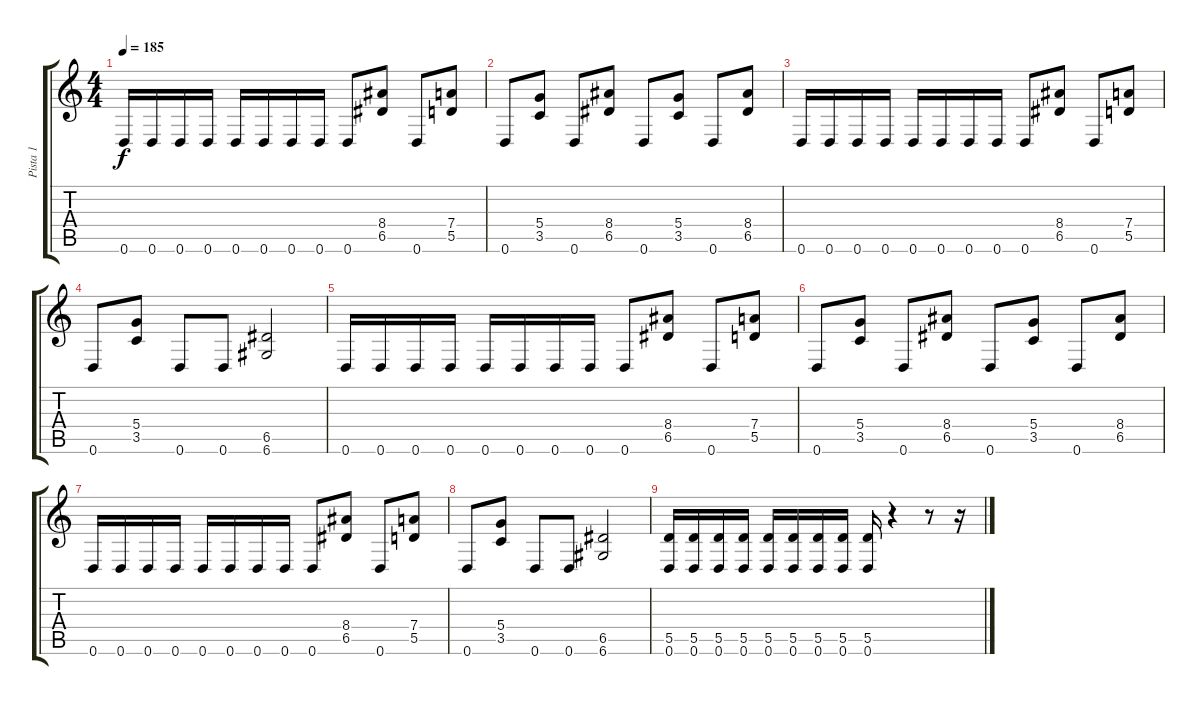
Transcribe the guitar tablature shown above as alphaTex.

\track ("Pista 1" "Pista 1") {instrument distortionguitar}
\staff {score tabs}
\tuning (E4 B3 G3 D3 A2 D2) {hide}
\ts (4 4)
\tempo 185
\clef g2
\ks c
0.6.16{dy f} 0.6.16 0.6.16 0.6.16 0.6.16 0.6.16 0.6.16 0.6.16 0.6.8 (8.4 6.5).8 0.6.8 (7.4 5.5).8 |
0.6.8 (5.4 3.5).8 0.6.8 (8.4 6.5).8 0.6.8 (5.4 3.5).8 0.6.8 (8.4 6.5).8 |
0.6.16 0.6.16 0.6.16 0.6.16 0.6.16 0.6.16 0.6.16 0.6.16 0.6.8 (8.4 6.5).8 0.6.8 (7.4 5.5).8 |
0.6.8 (5.4 3.5).8 0.6.8 0.6.8 (6.5 6.6).2 |
0.6.16 0.6.16 0.6.16 0.6.16 0.6.16 0.6.16 0.6.16 0.6.16 0.6.8 (8.4 6.5).8 0.6.8 (7.4 5.5).8 |
0.6.8 (5.4 3.5).8 0.6.8 (8.4 6.5).8 0.6.8 (5.4 3.5).8 0.6.8 (8.4 6.5).8 |
0.6.16 0.6.16 0.6.16 0.6.16 0.6.16 0.6.16 0.6.16 0.6.16 0.6.8 (8.4 6.5).8 0.6.8 (7.4 5.5).8 |
0.6.8 (5.4 3.5).8 0.6.8 0.6.8 (6.5 6.6).2 |
(5.5 0.6).16 (5.5 0.6).16 (5.5 0.6).16 (5.5 0.6).16 (5.5 0.6).16 (5.5 0.6).16 (5.5 0.6).16 (5.5 0.6).16 (5.5 0.6).16 r.4 r.8 r.16
